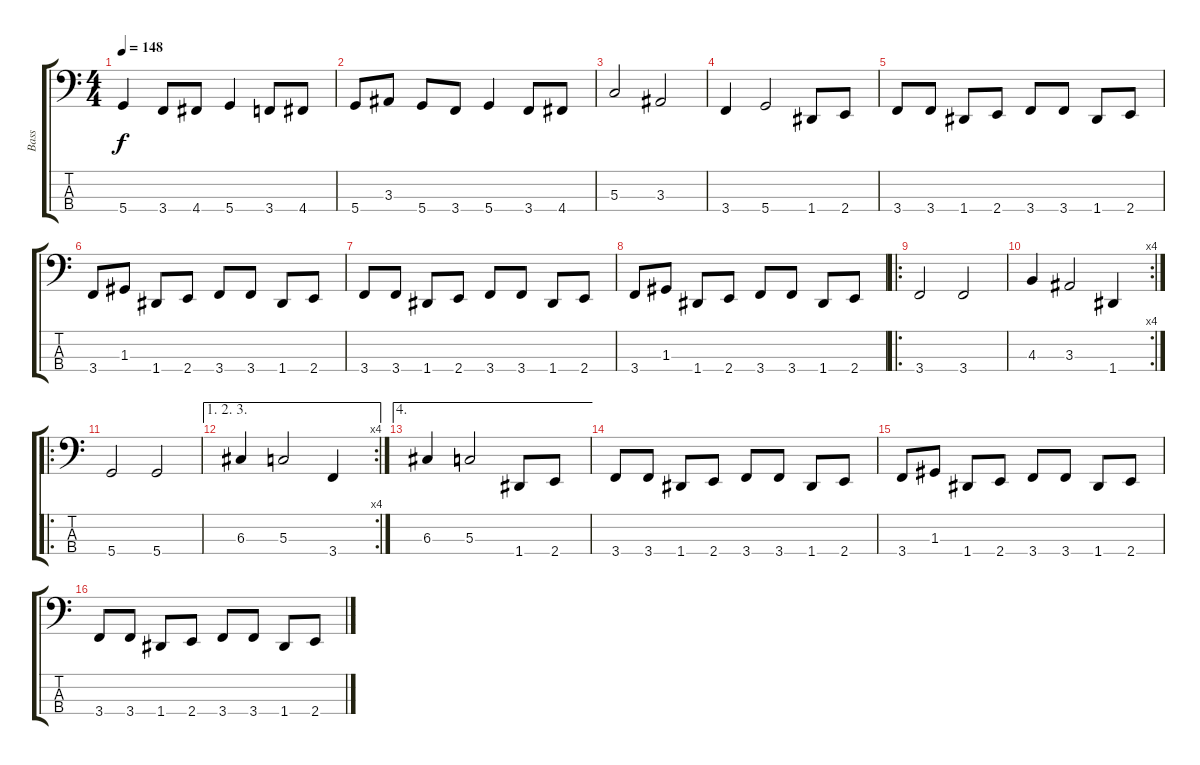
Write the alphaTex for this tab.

\track ("Bass" "Bass") {instrument electricbassfinger}
\staff {score tabs}
\tuning (F2 C2 G1 D1) {hide}
\ts (4 4)
\tempo 148
\clef f4
\ks c
5.4.4{dy f} 3.4.8 4.4.8 5.4.4 3.4.8 4.4.8 |
5.4.8 3.3.8 5.4.8 3.4.8 5.4.4 3.4.8 4.4.8 |
5.3.2 3.3.2 |
3.4.4 5.4.2 1.4.8 2.4.8 |
3.4.8 3.4.8 1.4.8 2.4.8 3.4.8 3.4.8 1.4.8 2.4.8 |
3.4.8 1.3.8 1.4.8 2.4.8 3.4.8 3.4.8 1.4.8 2.4.8 |
3.4.8 3.4.8 1.4.8 2.4.8 3.4.8 3.4.8 1.4.8 2.4.8 |
3.4.8 1.3.8 1.4.8 2.4.8 3.4.8 3.4.8 1.4.8 2.4.8 |
\ro
3.4.2 3.4.2 |
\rc 4
4.3.4 3.3.2 1.4.4 |
\ro
5.4.2 5.4.2 |
\ae (1 2 3)
\rc 4
6.3.4 5.3.2 3.4.4 |
\ae 4
6.3.4 5.3.2 1.4.8 2.4.8 |
3.4.8 3.4.8 1.4.8 2.4.8 3.4.8 3.4.8 1.4.8 2.4.8 |
3.4.8 1.3.8 1.4.8 2.4.8 3.4.8 3.4.8 1.4.8 2.4.8 |
3.4.8 3.4.8 1.4.8 2.4.8 3.4.8 3.4.8 1.4.8 2.4.8
